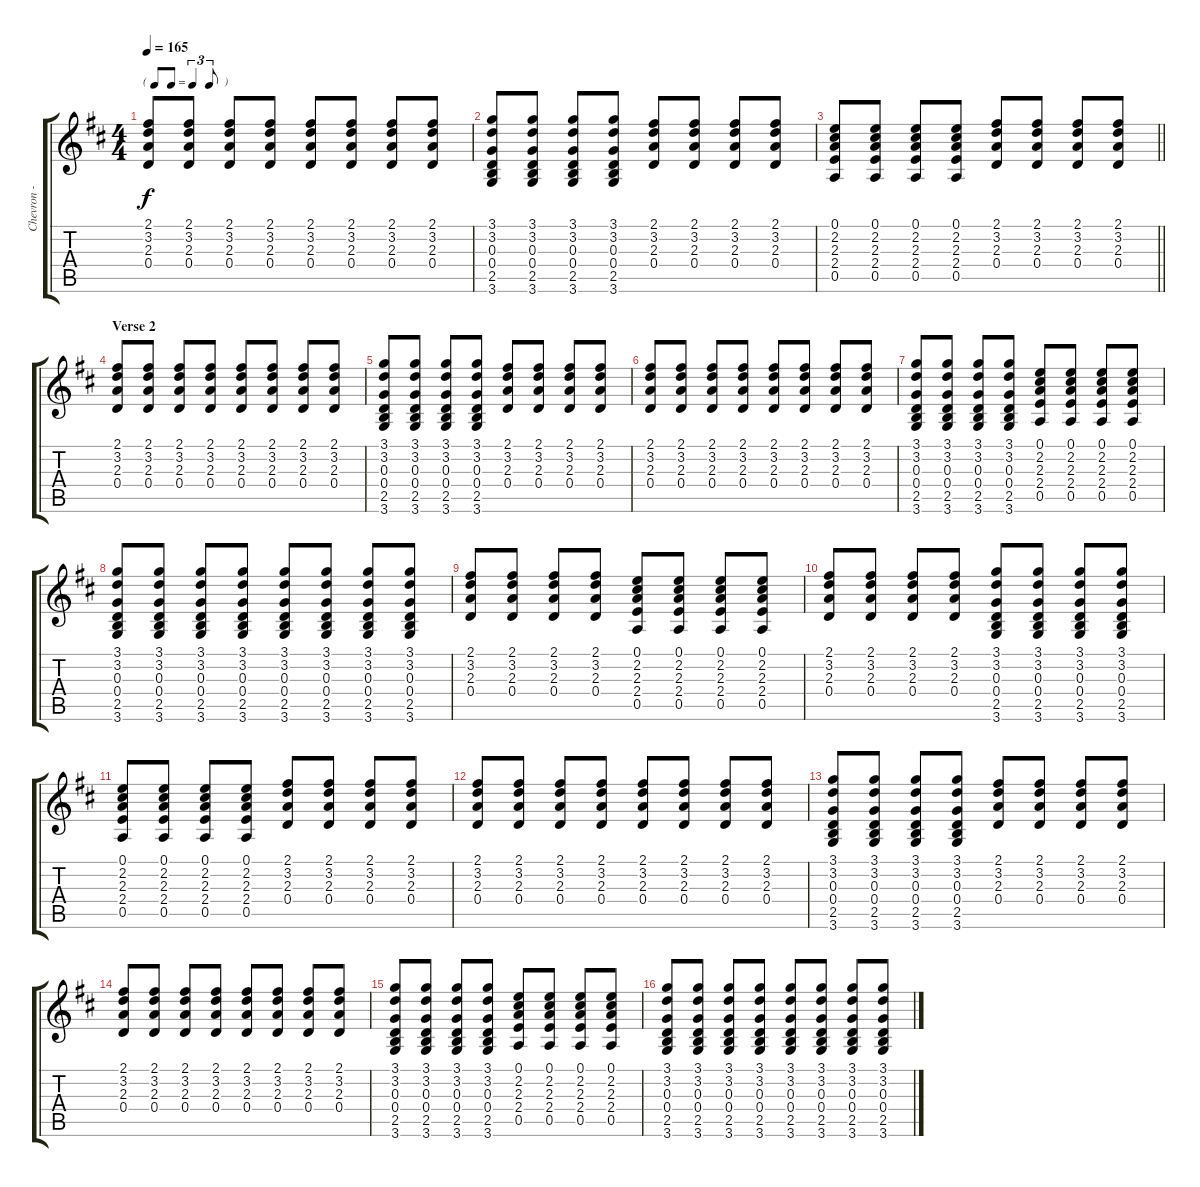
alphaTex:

\track ("Chevron - Guitar" "Chevron - ") {instrument acousticguitarsteel}
\staff {score tabs}
\tuning (E4 B3 G3 D3 A2 E2) {hide}
\ts (4 4)
\tf triplet8th
\tempo 165
\clef g2
\ks d
(2.1 3.2 2.3 0.4).8{dy f} (2.1 3.2 2.3 0.4).8 (2.1 3.2 2.3 0.4).8 (2.1 3.2 2.3 0.4).8 (2.1 3.2 2.3 0.4).8 (2.1 3.2 2.3 0.4).8 (2.1 3.2 2.3 0.4).8 (2.1 3.2 2.3 0.4).8 |
(3.1 3.2 0.3 0.4 2.5 3.6).8 (3.1 3.2 0.3 0.4 2.5 3.6).8 (3.1 3.2 0.3 0.4 2.5 3.6).8 (3.1 3.2 0.3 0.4 2.5 3.6).8 (2.1 3.2 2.3 0.4).8 (2.1 3.2 2.3 0.4).8 (2.1 3.2 2.3 0.4).8 (2.1 3.2 2.3 0.4).8 |
\barLineRight lightlight
(0.1 2.2 2.3 2.4 0.5).8 (0.1 2.2 2.3 2.4 0.5).8 (0.1 2.2 2.3 2.4 0.5).8 (0.1 2.2 2.3 2.4 0.5).8 (2.1 3.2 2.3 0.4).8 (2.1 3.2 2.3 0.4).8 (2.1 3.2 2.3 0.4).8 (2.1 3.2 2.3 0.4).8 |
\section ("" "Verse 2")
(2.1 3.2 2.3 0.4).8 (2.1 3.2 2.3 0.4).8 (2.1 3.2 2.3 0.4).8 (2.1 3.2 2.3 0.4).8 (2.1 3.2 2.3 0.4).8 (2.1 3.2 2.3 0.4).8 (2.1 3.2 2.3 0.4).8 (2.1 3.2 2.3 0.4).8 |
(3.1 3.2 0.3 0.4 2.5 3.6).8 (3.1 3.2 0.3 0.4 2.5 3.6).8 (3.1 3.2 0.3 0.4 2.5 3.6).8 (3.1 3.2 0.3 0.4 2.5 3.6).8 (2.1 3.2 2.3 0.4).8 (2.1 3.2 2.3 0.4).8 (2.1 3.2 2.3 0.4).8 (2.1 3.2 2.3 0.4).8 |
(2.1 3.2 2.3 0.4).8 (2.1 3.2 2.3 0.4).8 (2.1 3.2 2.3 0.4).8 (2.1 3.2 2.3 0.4).8 (2.1 3.2 2.3 0.4).8 (2.1 3.2 2.3 0.4).8 (2.1 3.2 2.3 0.4).8 (2.1 3.2 2.3 0.4).8 |
(3.1 3.2 0.3 0.4 2.5 3.6).8 (3.1 3.2 0.3 0.4 2.5 3.6).8 (3.1 3.2 0.3 0.4 2.5 3.6).8 (3.1 3.2 0.3 0.4 2.5 3.6).8 (0.1 2.2 2.3 2.4 0.5).8 (0.1 2.2 2.3 2.4 0.5).8 (0.1 2.2 2.3 2.4 0.5).8 (0.1 2.2 2.3 2.4 0.5).8 |
(3.1 3.2 0.3 0.4 2.5 3.6).8 (3.1 3.2 0.3 0.4 2.5 3.6).8 (3.1 3.2 0.3 0.4 2.5 3.6).8 (3.1 3.2 0.3 0.4 2.5 3.6).8 (3.1 3.2 0.3 0.4 2.5 3.6).8 (3.1 3.2 0.3 0.4 2.5 3.6).8 (3.1 3.2 0.3 0.4 2.5 3.6).8 (3.1 3.2 0.3 0.4 2.5 3.6).8 |
(2.1 3.2 2.3 0.4).8 (2.1 3.2 2.3 0.4).8 (2.1 3.2 2.3 0.4).8 (2.1 3.2 2.3 0.4).8 (0.1 2.2 2.3 2.4 0.5).8 (0.1 2.2 2.3 2.4 0.5).8 (0.1 2.2 2.3 2.4 0.5).8 (0.1 2.2 2.3 2.4 0.5).8 |
(2.1 3.2 2.3 0.4).8 (2.1 3.2 2.3 0.4).8 (2.1 3.2 2.3 0.4).8 (2.1 3.2 2.3 0.4).8 (3.1 3.2 0.3 0.4 2.5 3.6).8 (3.1 3.2 0.3 0.4 2.5 3.6).8 (3.1 3.2 0.3 0.4 2.5 3.6).8 (3.1 3.2 0.3 0.4 2.5 3.6).8 |
(0.1 2.2 2.3 2.4 0.5).8 (0.1 2.2 2.3 2.4 0.5).8 (0.1 2.2 2.3 2.4 0.5).8 (0.1 2.2 2.3 2.4 0.5).8 (2.1 3.2 2.3 0.4).8 (2.1 3.2 2.3 0.4).8 (2.1 3.2 2.3 0.4).8 (2.1 3.2 2.3 0.4).8 |
(2.1 3.2 2.3 0.4).8 (2.1 3.2 2.3 0.4).8 (2.1 3.2 2.3 0.4).8 (2.1 3.2 2.3 0.4).8 (2.1 3.2 2.3 0.4).8 (2.1 3.2 2.3 0.4).8 (2.1 3.2 2.3 0.4).8 (2.1 3.2 2.3 0.4).8 |
(3.1 3.2 0.3 0.4 2.5 3.6).8 (3.1 3.2 0.3 0.4 2.5 3.6).8 (3.1 3.2 0.3 0.4 2.5 3.6).8 (3.1 3.2 0.3 0.4 2.5 3.6).8 (2.1 3.2 2.3 0.4).8 (2.1 3.2 2.3 0.4).8 (2.1 3.2 2.3 0.4).8 (2.1 3.2 2.3 0.4).8 |
(2.1 3.2 2.3 0.4).8 (2.1 3.2 2.3 0.4).8 (2.1 3.2 2.3 0.4).8 (2.1 3.2 2.3 0.4).8 (2.1 3.2 2.3 0.4).8 (2.1 3.2 2.3 0.4).8 (2.1 3.2 2.3 0.4).8 (2.1 3.2 2.3 0.4).8 |
(3.1 3.2 0.3 0.4 2.5 3.6).8 (3.1 3.2 0.3 0.4 2.5 3.6).8 (3.1 3.2 0.3 0.4 2.5 3.6).8 (3.1 3.2 0.3 0.4 2.5 3.6).8 (0.1 2.2 2.3 2.4 0.5).8 (0.1 2.2 2.3 2.4 0.5).8 (0.1 2.2 2.3 2.4 0.5).8 (0.1 2.2 2.3 2.4 0.5).8 |
(3.1 3.2 0.3 0.4 2.5 3.6).8 (3.1 3.2 0.3 0.4 2.5 3.6).8 (3.1 3.2 0.3 0.4 2.5 3.6).8 (3.1 3.2 0.3 0.4 2.5 3.6).8 (3.1 3.2 0.3 0.4 2.5 3.6).8 (3.1 3.2 0.3 0.4 2.5 3.6).8 (3.1 3.2 0.3 0.4 2.5 3.6).8 (3.1 3.2 0.3 0.4 2.5 3.6).8
